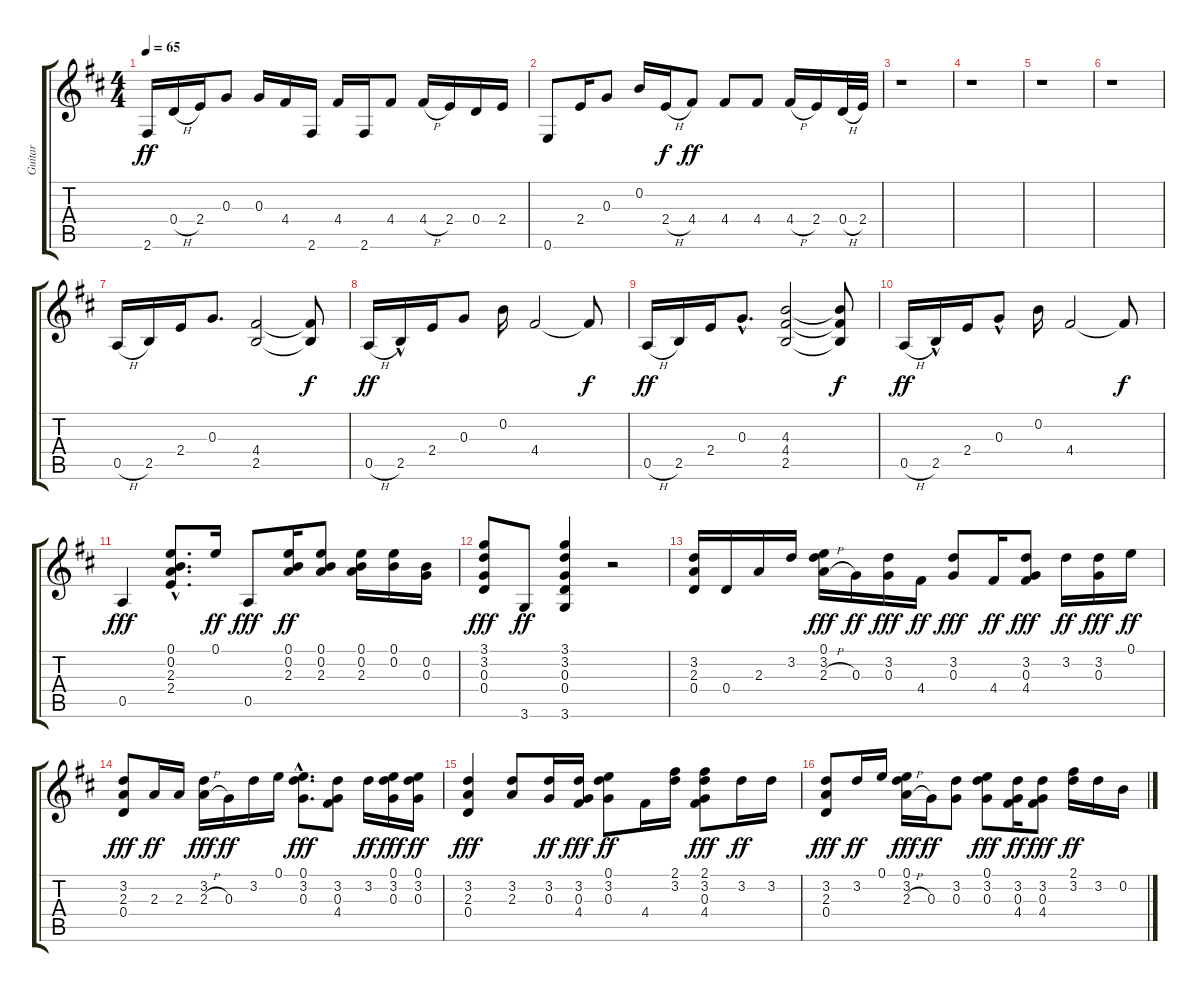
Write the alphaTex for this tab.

\track ("Guitar" "Guitar") {instrument acousticguitarsteel}
\staff {score tabs}
\tuning (E4 B3 G3 D3 A2 E2) {hide}
\ts (4 4)
\tempo 65
\clef g2
\ks bminor
2.6.16{dy ff} 0.4{h}.16 2.4.16 0.3.8 0.3.16 4.4.16 2.6.16 4.4.16 2.6.16 4.4.8 4.4{h}.16 2.4.16 0.4.16 2.4.16 |
0.6.8 2.4.16 0.3.8 0.2.16 2.4{h}.16{dy f} 4.4.8{dy ff} 4.4.8 4.4.8 4.4{h}.16 2.4.16 0.4{h}.32 2.4.32 |
r.1 |
r.1 |
r.1 |
r.1 |
0.5{h}.16 2.5.16 2.4.16 0.3.8{d} (4.4 2.5).2 (4.4{t} 2.5{t}).8{dy f} |
0.5{h}.16{dy ff} 2.5{hac}.16 2.4.16 0.3.8 0.2.16 4.4.2 4.4{t}.8{dy f} |
0.5{h}.16{dy ff} 2.5.16 2.4.16 0.3{hac}.8{d} (4.3 4.4 2.5).2 (4.3{t} 4.4{t} 2.5{t}).8{dy f} |
0.5{h}.16{dy ff} 2.5{hac}.16 2.4.16 0.3{hac}.8 0.2.16 4.4.2 4.4{t}.8{dy f} |
0.5.4{dy fff} (0.1{hac} 0.2{hac} 2.3{hac} 2.4{hac}).8{d} 0.1.16{dy ff} 0.5.8{dy fff} (0.1 0.2 2.3).16{dy ff} (0.1 0.2 2.3).8 (0.1 0.2 2.3).16 (0.1 0.2).16 (0.2 0.3).16 |
(3.1 3.2 0.3 0.4).8{dy fff} 3.6.8{dy ff} (3.1 3.2 0.3 0.4 3.6).4 r.2 |
(3.2 2.3 0.4).16 0.4.16 2.3.16 3.2.16 (0.1 3.2 2.3{h}).16{dy fff} 0.3.16{dy ff} (3.2 0.3).16{dy fff} 4.4.16{dy ff} (3.2 0.3).8{dy fff} 4.4.16{dy ff} (3.2 0.3 4.4).8{dy fff} 3.2.16{dy ff} (3.2 0.3).16{dy fff} 0.1.16{dy ff} |
(3.2 2.3 0.4).8{dy fff} 2.3.16{dy ff} 2.3.16 (3.2 2.3{h}).16{dy fff} 0.3.16{dy ff} 3.2.16 0.1.16 (0.1{hac} 3.2{hac} 0.3{hac}).8{d dy fff} (3.2 0.3 4.4).8 3.2.16{dy ff} (0.1 3.2 0.3).16{dy fff} (0.1 3.2 0.3).16{dy ff} |
(3.2 2.3 0.4).4{dy fff} (3.2 2.3).8 (3.2 0.3).16{dy ff} (3.2 0.3 4.4).16{dy fff} (0.1 3.2 0.3).8{dy ff} 4.4.16 (2.1 3.2).16 (2.1 3.2 0.3 4.4).8{dy fff} 3.2.16{dy ff} 3.2.16 |
(3.2 2.3 0.4).8{dy fff} 3.2.16{dy ff} 0.1.16 (0.1 3.2 2.3{h}).16{dy fff} 0.3.16{dy ff} (3.2 0.3).8 (0.1 3.2 0.3).8{dy fff} (3.2 0.3 4.4).16{dy ff} (3.2 0.3 4.4).8{dy fff} (2.1 3.2).16{dy ff} 3.2.16 0.2.16
